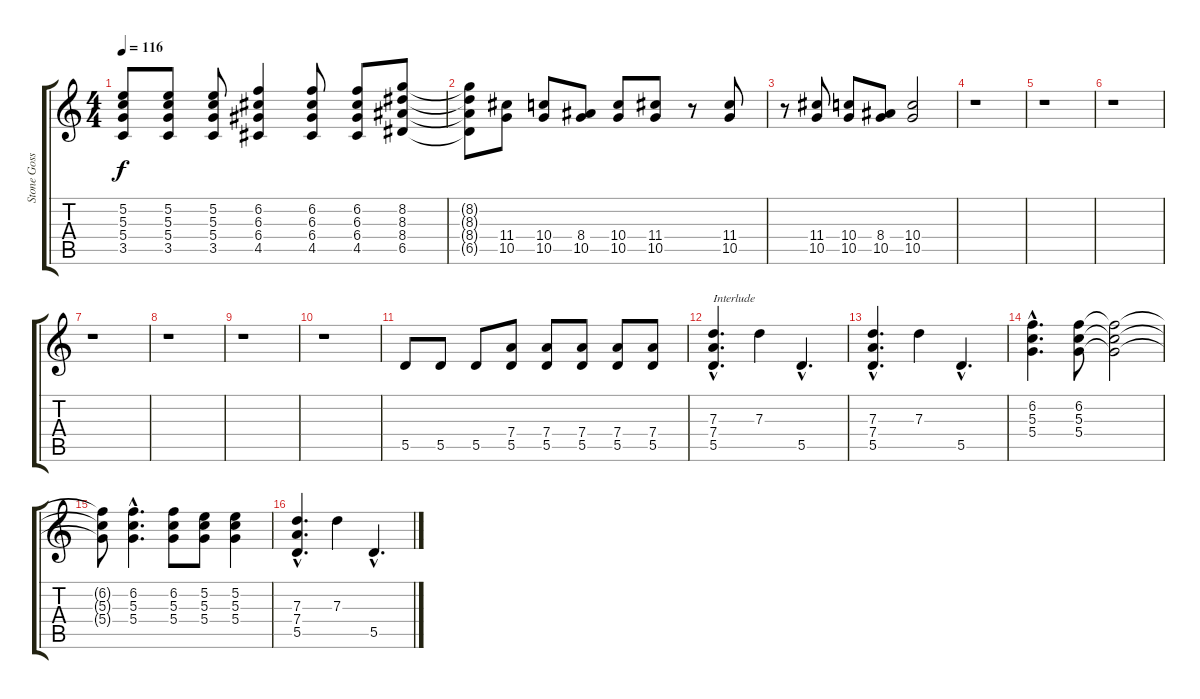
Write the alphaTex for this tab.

\track ("Stone Gossard" "Stone Goss") {instrument distortionguitar}
\staff {score tabs}
\tuning (E4 B3 G3 D3 A2 E2) {hide}
\ts (4 4)
\tempo 116
\clef g2
\ks c
(5.2 5.3 5.4 3.5).8{dy f} (5.2 5.3 5.4 3.5).8 (5.2 5.3 5.4 3.5).8 (6.2 6.3 6.4 4.5).4 (6.2 6.3 6.4 4.5).8 (6.2 6.3 6.4 4.5).8 (8.2 8.3 8.4 6.5).8 |
(8.2{t} 8.3{t} 8.4{t} 6.5{t}).8 (11.4 10.5).8 (10.4 10.5).8 (8.4 10.5).8 (10.4 10.5).8 (11.4 10.5).8 r.8 (11.4 10.5).8 |
r.8 (11.4 10.5).8 (10.4 10.5).8 (8.4 10.5).8 (10.4 10.5).2 |
r.1 |
r.1 |
r.1 |
r.1 |
r.1 |
r.1 |
r.1 |
5.5.8 5.5.8 5.5.8 (7.4 5.5).8 (7.4 5.5).8 (7.4 5.5).8 (7.4 5.5).8 (7.4 5.5).8 |
(7.3{hac} 7.4{hac} 5.5{hac}).4{d txt "Interlude"} 7.3.4 5.5{hac}.4{d} |
(7.3{hac} 7.4{hac} 5.5{hac}).4{d} 7.3.4 5.5{hac}.4{d} |
(6.2{hac} 5.3{hac} 5.4{hac}).4{d} (6.2 5.3 5.4).8 (6.2{t} 5.3{t} 5.4{t}).2 |
(6.2{t} 5.3{t} 5.4{t}).8 (6.2{hac} 5.3{hac} 5.4{hac}).4{d} (6.2 5.3 5.4).8 (5.2 5.3 5.4).8 (5.2 5.3 5.4).4 |
(7.3{hac} 7.4{hac} 5.5{hac}).4{d} 7.3.4 5.5{hac}.4{d}
